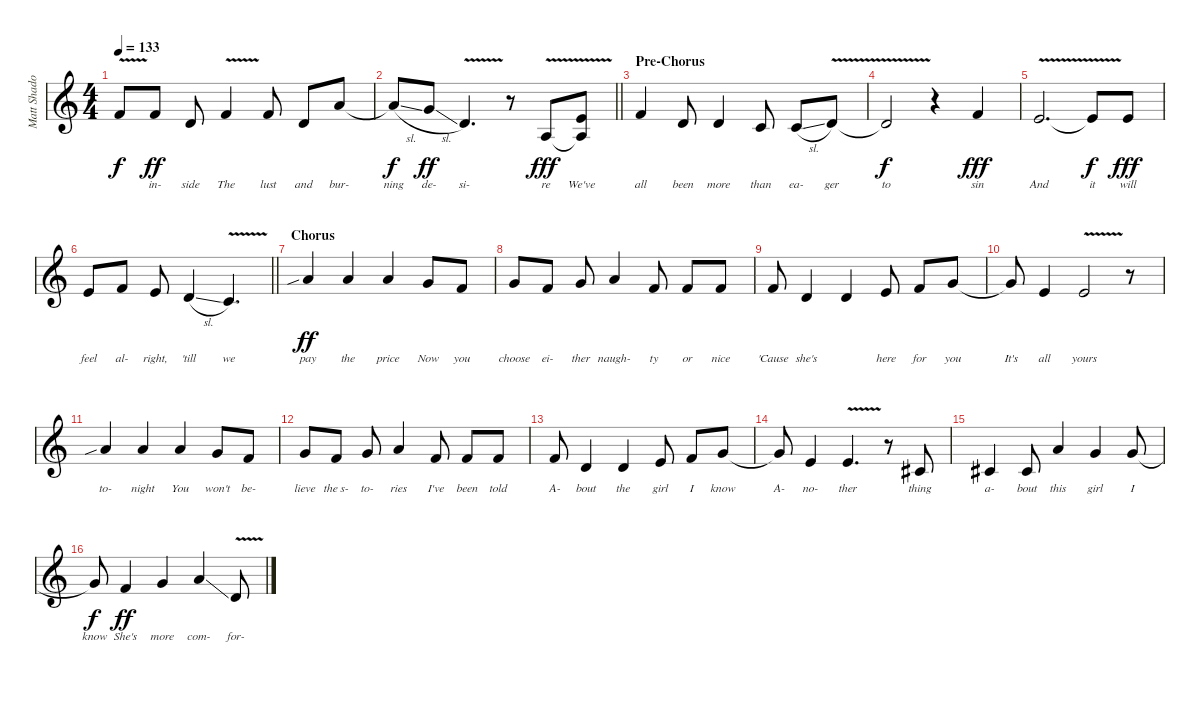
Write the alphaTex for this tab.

\track ("Matt Shadows [Vocals]" "Matt Shado") {instrument clarinet}
\staff {score}
\tuning (E4 B3 G3 D3 A2 E2) {hide}
\ts (4 4)
\tempo 133
\clef g2
\ks c
1.1{v t}.8{lyrics (0 "") lyrics (1 "") lyrics (2 "") lyrics (3 "") lyrics (4 "") dy f} 1.1.8{lyrics (0 "in-") lyrics (1 "") lyrics (2 "") lyrics (3 "") lyrics (4 "") dy ff} 3.2.8{lyrics (0 "side") lyrics (1 "") lyrics (2 "") lyrics (3 "") lyrics (4 "")} 1.1{v}.4{lyrics (0 "The") lyrics (1 "") lyrics (2 "") lyrics (3 "") lyrics (4 "")} 1.1.8{lyrics (0 "lust") lyrics (1 "") lyrics (2 "") lyrics (3 "") lyrics (4 "")} 3.2.8{lyrics (0 "and") lyrics (1 "") lyrics (2 "") lyrics (3 "") lyrics (4 "")} 10.2.8{lyrics (0 "bur-") lyrics (1 "") lyrics (2 "") lyrics (3 "") lyrics (4 "")} |
\barLineRight lightlight
10.2{sl t}.8{lyrics (0 "ning") lyrics (1 "") lyrics (2 "") lyrics (3 "") lyrics (4 "") dy f} 8.2{sl}.8{lyrics (0 "de-") lyrics (1 "") lyrics (2 "") lyrics (3 "") lyrics (4 "") dy ff} 3.2{v}.4{d lyrics (0 "si-") lyrics (1 "") lyrics (2 "") lyrics (3 "") lyrics (4 "")} r.8 2.3{v}.8{lyrics (0 "re") lyrics (1 "") lyrics (2 "") lyrics (3 "") lyrics (4 "") dy fff} (5.2 2.3{t}).8{lyrics (0 "We've") lyrics (1 "") lyrics (2 "") lyrics (3 "") lyrics (4 "")} |
\section ("" "Pre-Chorus")
1.1.4{lyrics (0 "all") lyrics (1 "") lyrics (2 "") lyrics (3 "") lyrics (4 "") volume 16} 3.2.8{lyrics (0 "been") lyrics (1 "") lyrics (2 "") lyrics (3 "") lyrics (4 "")} 3.2.4{lyrics (0 "more") lyrics (1 "") lyrics (2 "") lyrics (3 "") lyrics (4 "")} 1.2.8{lyrics (0 "than") lyrics (1 "") lyrics (2 "") lyrics (3 "") lyrics (4 "")} 1.2{sl}.8{lyrics (0 "ea-") lyrics (1 "") lyrics (2 "") lyrics (3 "") lyrics (4 "")} 3.2{v}.8{lyrics (0 "ger") lyrics (1 "") lyrics (2 "") lyrics (3 "") lyrics (4 "")} |
3.2{t}.2{lyrics (0 "to") lyrics (1 "") lyrics (2 "") lyrics (3 "") lyrics (4 "") dy f} r.4 1.1.4{lyrics (0 "sin") lyrics (1 "") lyrics (2 "") lyrics (3 "") lyrics (4 "") dy fff} |
0.1{v}.2{d lyrics (0 "And") lyrics (1 "") lyrics (2 "") lyrics (3 "") lyrics (4 "")} 0.1{t}.8{lyrics (0 "it") lyrics (1 "") lyrics (2 "") lyrics (3 "") lyrics (4 "") dy f} 0.1.8{lyrics (0 "will") lyrics (1 "") lyrics (2 "") lyrics (3 "") lyrics (4 "") dy fff} |
\barLineRight lightlight
0.1.8{lyrics (0 "feel") lyrics (1 "") lyrics (2 "") lyrics (3 "") lyrics (4 "")} 1.1.8{lyrics (0 "al-") lyrics (1 "") lyrics (2 "") lyrics (3 "") lyrics (4 "")} 0.1.8{lyrics (0 "right,") lyrics (1 "") lyrics (2 "") lyrics (3 "") lyrics (4 "")} 3.2{sl}.4{lyrics (0 "'till") lyrics (1 "") lyrics (2 "") lyrics (3 "") lyrics (4 "")} 1.2{v}.4{d lyrics (0 "we") lyrics (1 "") lyrics (2 "") lyrics (3 "") lyrics (4 "")} |
\section ("" "Chorus")
5.1{sib}.4{lyrics (0 "pay") lyrics (1 "") lyrics (2 "") lyrics (3 "") lyrics (4 "") dy ff} 5.1.4{lyrics (0 "the") lyrics (1 "") lyrics (2 "") lyrics (3 "") lyrics (4 "")} 5.1.4{lyrics (0 "price") lyrics (1 "") lyrics (2 "") lyrics (3 "") lyrics (4 "")} 3.1.8{lyrics (0 "Now") lyrics (1 "") lyrics (2 "") lyrics (3 "") lyrics (4 "")} 1.1.8{lyrics (0 "you") lyrics (1 "") lyrics (2 "") lyrics (3 "") lyrics (4 "")} |
3.1.8{lyrics (0 "choose") lyrics (1 "") lyrics (2 "") lyrics (3 "") lyrics (4 "")} 1.1.8{lyrics (0 "ei-") lyrics (1 "") lyrics (2 "") lyrics (3 "") lyrics (4 "")} 3.1.8{lyrics (0 "ther") lyrics (1 "") lyrics (2 "") lyrics (3 "") lyrics (4 "")} 5.1.4{lyrics (0 "naugh-") lyrics (1 "") lyrics (2 "") lyrics (3 "") lyrics (4 "")} 1.1.8{lyrics (0 "ty") lyrics (1 "") lyrics (2 "") lyrics (3 "") lyrics (4 "")} 1.1.8{lyrics (0 "or") lyrics (1 "") lyrics (2 "") lyrics (3 "") lyrics (4 "")} 1.1.8{lyrics (0 "nice") lyrics (1 "") lyrics (2 "") lyrics (3 "") lyrics (4 "")} |
1.1.8{lyrics (0 "'Cause") lyrics (1 "") lyrics (2 "") lyrics (3 "") lyrics (4 "")} 3.2.4{lyrics (0 "she's") lyrics (1 "") lyrics (2 "") lyrics (3 "") lyrics (4 "")} 3.2.4{lyrics (0 "") lyrics (1 "") lyrics (2 "") lyrics (3 "") lyrics (4 "")} 0.1.8{lyrics (0 "here") lyrics (1 "") lyrics (2 "") lyrics (3 "") lyrics (4 "")} 1.1.8{lyrics (0 "for") lyrics (1 "") lyrics (2 "") lyrics (3 "") lyrics (4 "")} 3.1.8{lyrics (0 "you") lyrics (1 "") lyrics (2 "") lyrics (3 "") lyrics (4 "")} |
3.1{t}.8{lyrics (0 "It's") lyrics (1 "") lyrics (2 "") lyrics (3 "") lyrics (4 "")} 0.1.4{lyrics (0 "all") lyrics (1 "") lyrics (2 "") lyrics (3 "") lyrics (4 "")} 0.1{v}.2{lyrics (0 "yours") lyrics (1 "") lyrics (2 "") lyrics (3 "") lyrics (4 "")} r.8 |
5.1{sib}.4{lyrics (0 "to-") lyrics (1 "") lyrics (2 "") lyrics (3 "") lyrics (4 "")} 5.1.4{lyrics (0 "night") lyrics (1 "") lyrics (2 "") lyrics (3 "") lyrics (4 "")} 5.1.4{lyrics (0 "You") lyrics (1 "") lyrics (2 "") lyrics (3 "") lyrics (4 "")} 3.1.8{lyrics (0 "won't") lyrics (1 "") lyrics (2 "") lyrics (3 "") lyrics (4 "")} 1.1.8{lyrics (0 "be-") lyrics (1 "") lyrics (2 "") lyrics (3 "") lyrics (4 "")} |
3.1.8{lyrics (0 "lieve") lyrics (1 "") lyrics (2 "") lyrics (3 "") lyrics (4 "")} 1.1.8{lyrics (0 "the s-") lyrics (1 "") lyrics (2 "") lyrics (3 "") lyrics (4 "")} 3.1.8{lyrics (0 "to-") lyrics (1 "") lyrics (2 "") lyrics (3 "") lyrics (4 "")} 5.1.4{lyrics (0 "ries") lyrics (1 "") lyrics (2 "") lyrics (3 "") lyrics (4 "")} 1.1.8{lyrics (0 "I've") lyrics (1 "") lyrics (2 "") lyrics (3 "") lyrics (4 "")} 1.1.8{lyrics (0 "been") lyrics (1 "") lyrics (2 "") lyrics (3 "") lyrics (4 "")} 1.1.8{lyrics (0 "told") lyrics (1 "") lyrics (2 "") lyrics (3 "") lyrics (4 "")} |
1.1.8{lyrics (0 "A-") lyrics (1 "") lyrics (2 "") lyrics (3 "") lyrics (4 "")} 3.2.4{lyrics (0 "bout") lyrics (1 "") lyrics (2 "") lyrics (3 "") lyrics (4 "")} 3.2.4{lyrics (0 "the") lyrics (1 "") lyrics (2 "") lyrics (3 "") lyrics (4 "")} 0.1.8{lyrics (0 "girl") lyrics (1 "") lyrics (2 "") lyrics (3 "") lyrics (4 "")} 1.1.8{lyrics (0 "I") lyrics (1 "") lyrics (2 "") lyrics (3 "") lyrics (4 "")} 3.1.8{lyrics (0 "know") lyrics (1 "") lyrics (2 "") lyrics (3 "") lyrics (4 "")} |
3.1{t}.8{lyrics (0 "A-") lyrics (1 "") lyrics (2 "") lyrics (3 "") lyrics (4 "")} 0.1.4{lyrics (0 "no-") lyrics (1 "") lyrics (2 "") lyrics (3 "") lyrics (4 "")} 0.1{v}.4{d lyrics (0 "ther") lyrics (1 "") lyrics (2 "") lyrics (3 "") lyrics (4 "")} r.8 2.2.8{lyrics (0 "thing") lyrics (1 "") lyrics (2 "") lyrics (3 "") lyrics (4 "")} |
2.2.4{lyrics (0 "a-") lyrics (1 "") lyrics (2 "") lyrics (3 "") lyrics (4 "")} 2.2.8{lyrics (0 "bout") lyrics (1 "") lyrics (2 "") lyrics (3 "") lyrics (4 "")} 5.1.4{lyrics (0 "this") lyrics (1 "") lyrics (2 "") lyrics (3 "") lyrics (4 "")} 3.1.4{lyrics (0 "girl") lyrics (1 "") lyrics (2 "") lyrics (3 "") lyrics (4 "")} 3.1.8{lyrics (0 "I") lyrics (1 "") lyrics (2 "") lyrics (3 "") lyrics (4 "")} |
3.1{t}.8{lyrics (0 "know") lyrics (1 "") lyrics (2 "") lyrics (3 "") lyrics (4 "") dy f} 1.1.4{lyrics (0 "She's") lyrics (1 "") lyrics (2 "") lyrics (3 "") lyrics (4 "") dy ff} 3.1.4{lyrics (0 "more") lyrics (1 "") lyrics (2 "") lyrics (3 "") lyrics (4 "")} 10.2{ss}.4{lyrics (0 "com-") lyrics (1 "") lyrics (2 "") lyrics (3 "") lyrics (4 "")} 3.2{v}.8{lyrics (0 "for-") lyrics (1 "") lyrics (2 "") lyrics (3 "") lyrics (4 "")}
